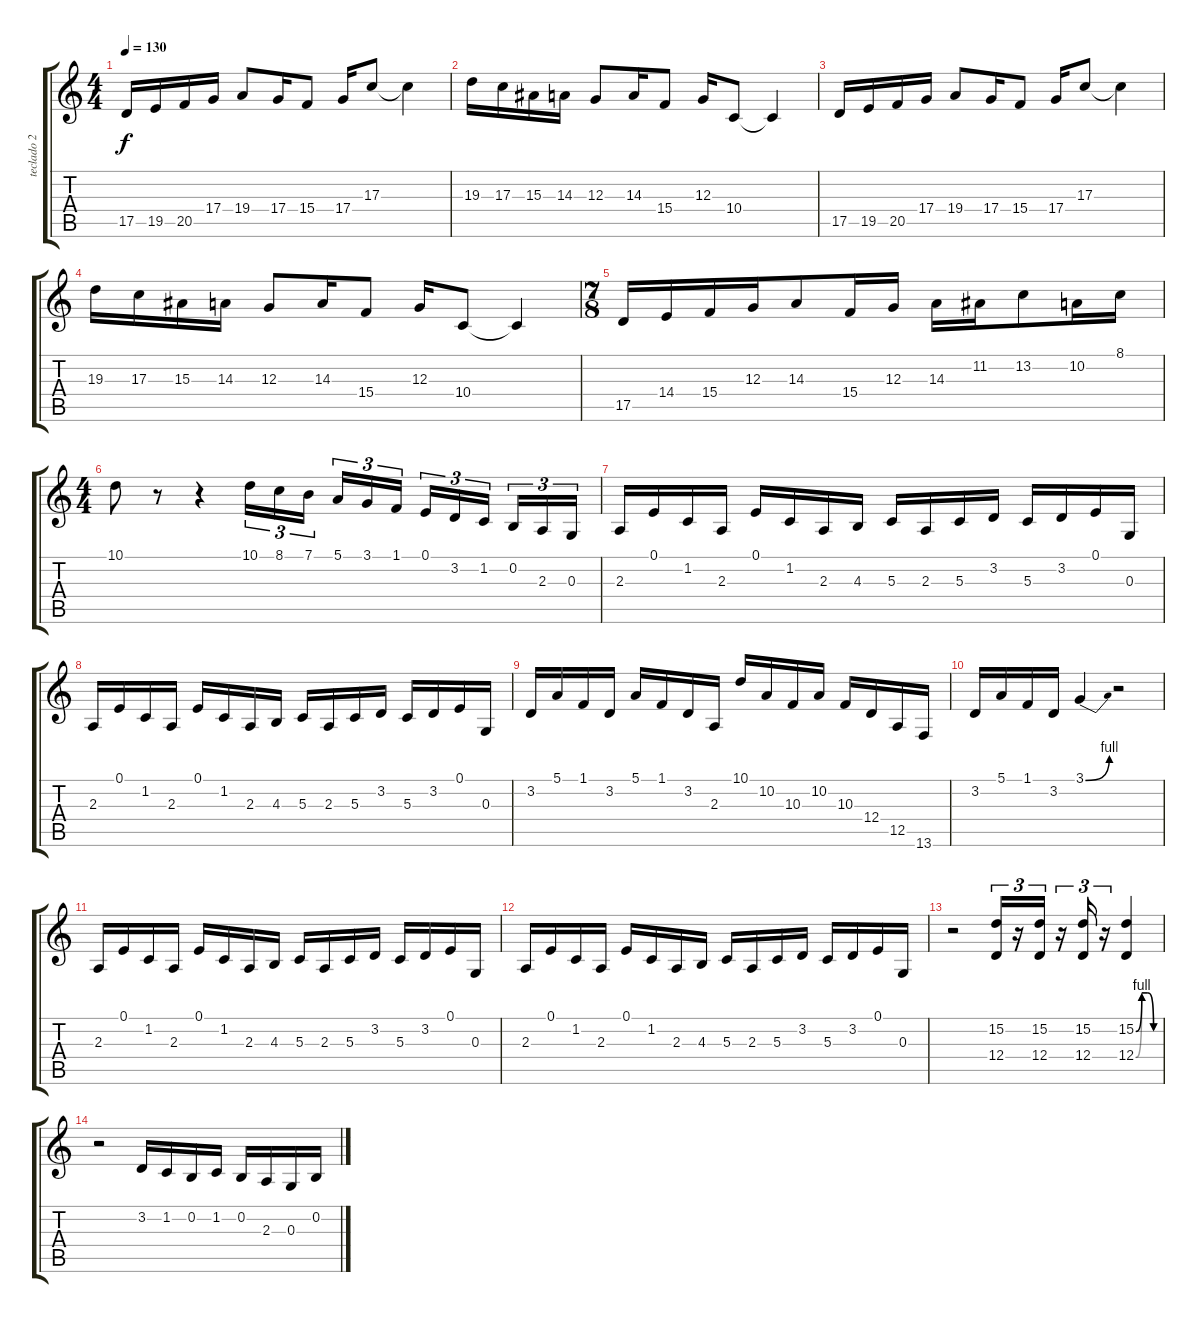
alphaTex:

\track ("teclado 2" "teclado 2") {instrument lead2sawtooth}
\staff {score tabs}
\tuning (E4 B3 G3 D3 A2 E2) {hide}
\ts (4 4)
\tempo 130
\clef g2
\ks c
17.5.16{dy f} 19.5.16 20.5.16 17.4.16 19.4.8 17.4.16 15.4.8 17.4.16 17.3.8 17.3{t}.4 |
19.3.16 17.3.16 15.3.16 14.3.16 12.3.8 14.3.16 15.4.8 12.3.16 10.4.8 10.4{t}.4 |
17.5.16 19.5.16 20.5.16 17.4.16 19.4.8 17.4.16 15.4.8 17.4.16 17.3.8 17.3{t}.4 |
19.3.16 17.3.16 15.3.16 14.3.16 12.3.8 14.3.16 15.4.8 12.3.16 10.4.8 10.4{t}.4 |
\ts (7 8)
17.5.16 14.4.16 15.4.16 12.3.16 14.3.8 15.4.16 12.3.16 14.3.16 11.2.16 13.2.8 10.2.16 8.1.16 |
\ts (4 4)
10.1.8 r.8 r.4 10.1.16{tu (3 2)} 8.1.16{tu (3 2)} 7.1.16{tu (3 2)} 5.1.16{tu (3 2)} 3.1.16{tu (3 2)} 1.1.16{tu (3 2)} 0.1.16{tu (3 2)} 3.2.16{tu (3 2)} 1.2.16{tu (3 2)} 0.2.16{tu (3 2)} 2.3.16{tu (3 2)} 0.3.16{tu (3 2)} |
2.3.16 0.1.16 1.2.16 2.3.16 0.1.16 1.2.16 2.3.16 4.3.16 5.3.16 2.3.16 5.3.16 3.2.16 5.3.16 3.2.16 0.1.16 0.3.16 |
2.3.16 0.1.16 1.2.16 2.3.16 0.1.16 1.2.16 2.3.16 4.3.16 5.3.16 2.3.16 5.3.16 3.2.16 5.3.16 3.2.16 0.1.16 0.3.16 |
3.2.16 5.1.16 1.1.16 3.2.16 5.1.16 1.1.16 3.2.16 2.3.16 10.1.16 10.2.16 10.3.16 10.2.16 10.3.16 12.4.16 12.5.16 13.6.16 |
3.2.16 5.1.16 1.1.16 3.2.16 3.1{be (bend 0 0 60 4)}.4 r.2 |
2.3.16 0.1.16 1.2.16 2.3.16 0.1.16 1.2.16 2.3.16 4.3.16 5.3.16 2.3.16 5.3.16 3.2.16 5.3.16 3.2.16 0.1.16 0.3.16 |
2.3.16 0.1.16 1.2.16 2.3.16 0.1.16 1.2.16 2.3.16 4.3.16 5.3.16 2.3.16 5.3.16 3.2.16 5.3.16 3.2.16 0.1.16 0.3.16 |
r.2 (15.2 12.4).16{tu (3 2)} r.16{tu (3 2)} (15.2 12.4).16{tu (3 2)} r.16{tu (3 2)} (15.2 12.4).16{tu (3 2)} r.16{tu (3 2)} (15.2{be (custom 0 0 15 4 30 4 45 0 60 0)} 12.4{be (custom 0 0 15 4 30 4 45 0 60 0)}).4 |
r.2 3.2.16 1.2.16 0.2.16 1.2.16 0.2.16 2.3.16 0.3.16 0.2.16
